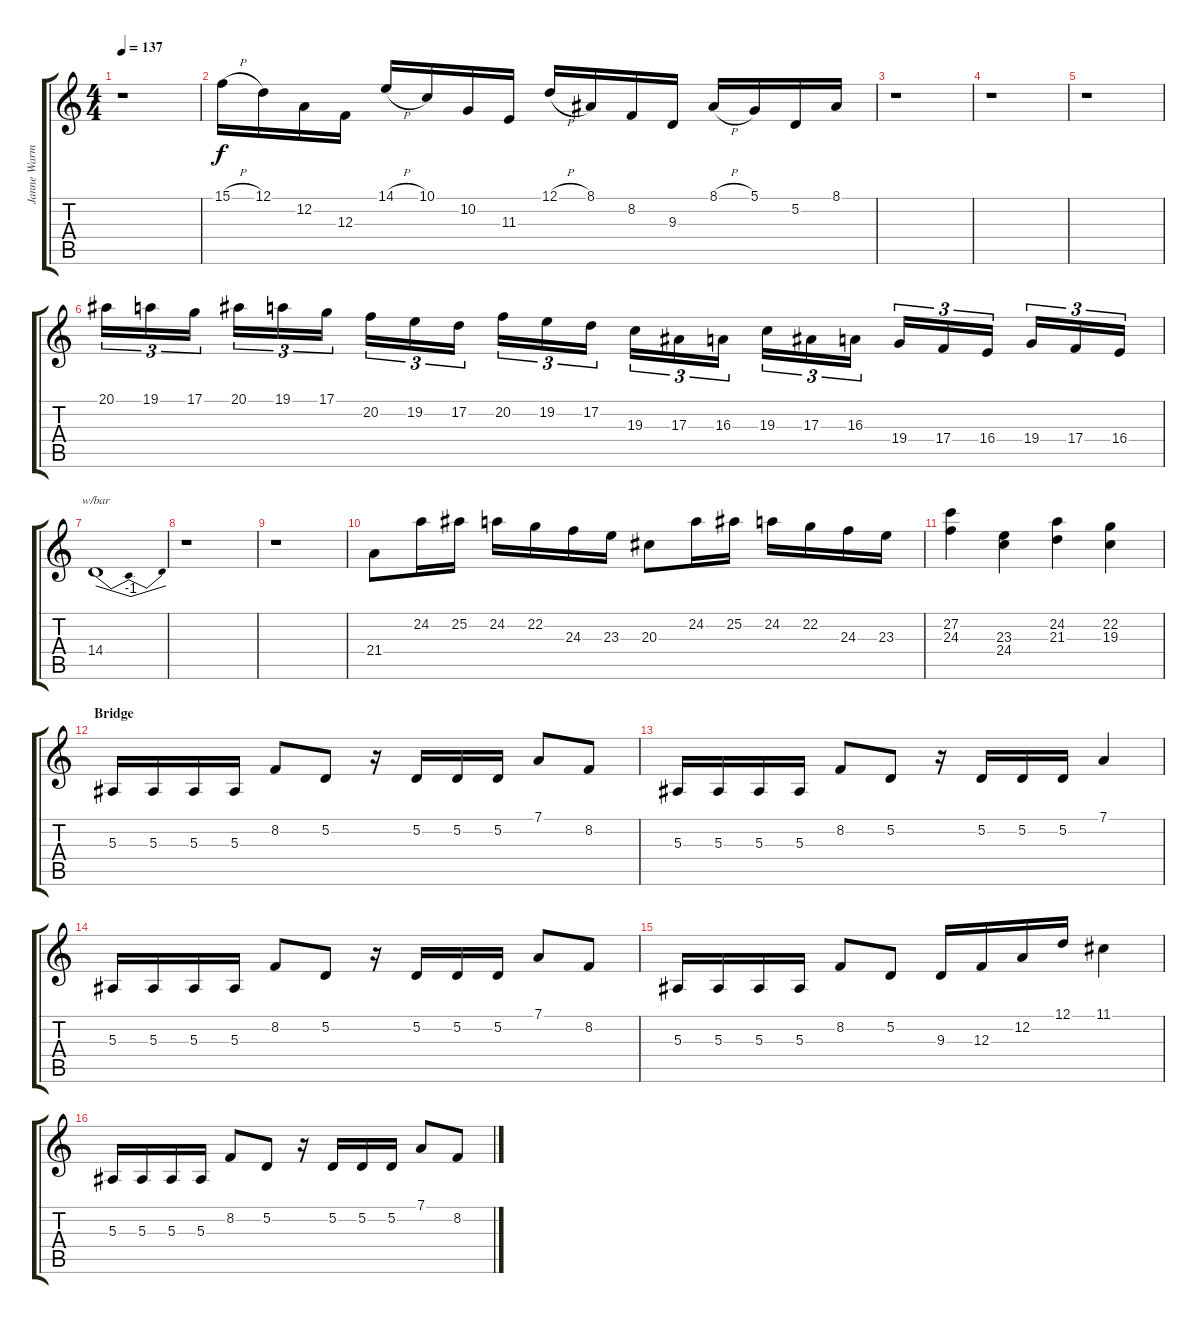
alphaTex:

\track ("Janne Warman" "Janne Warm") {instrument honkytonkpiano}
\staff {score tabs}
\tuning (D4 A3 F3 C3 G2 D2) {hide}
\ts (4 4)
\tempo 137
\clef g2
\ks c
r.1{dy f} |
15.1{h}.16 12.1.16 12.2.16 12.3.16 14.1{h}.16 10.1.16 10.2.16 11.3.16 12.1{h}.16 8.1.16 8.2.16 9.3.16 8.1{h}.16 5.1.16 5.2.16 8.1.16 |
r.1 |
r.1 |
r.1 |
20.1.16{tu (3 2)} 19.1.16{tu (3 2)} 17.1.16{tu (3 2)} 20.1.16{tu (3 2)} 19.1.16{tu (3 2)} 17.1.16{tu (3 2)} 20.2.16{tu (3 2)} 19.2.16{tu (3 2)} 17.2.16{tu (3 2)} 20.2.16{tu (3 2)} 19.2.16{tu (3 2)} 17.2.16{tu (3 2)} 19.3.16{tu (3 2)} 17.3.16{tu (3 2)} 16.3.16{tu (3 2)} 19.3.16{tu (3 2)} 17.3.16{tu (3 2)} 16.3.16{tu (3 2)} 19.4.16{tu (3 2)} 17.4.16{tu (3 2)} 16.4.16{tu (3 2)} 19.4.16{tu (3 2)} 17.4.16{tu (3 2)} 16.4.16{tu (3 2)} |
14.4.1{tbe (dip default 0 0 30 -4 60 0)} |
r.1 |
r.1 |
21.4.8{instrument stringensemble1} 24.2.16 25.2.16 24.2.16 22.2.16 24.3.16 23.3.16 20.3.8 24.2.16 25.2.16 24.2.16 22.2.16 24.3.16 23.3.16 |
(27.2 24.3).4 (23.3 24.4).4 (24.2 21.3).4 (22.2 19.3).4 |
\section ("" "Bridge")
5.3.16{instrument honkytonkpiano} 5.3.16 5.3.16 5.3.16 8.2.8 5.2.8 r.16 5.2.16 5.2.16 5.2.16 7.1.8 8.2.8 |
5.3.16 5.3.16 5.3.16 5.3.16 8.2.8 5.2.8 r.16 5.2.16 5.2.16 5.2.16 7.1.4 |
5.3.16 5.3.16 5.3.16 5.3.16 8.2.8 5.2.8 r.16 5.2.16 5.2.16 5.2.16 7.1.8 8.2.8 |
5.3.16 5.3.16 5.3.16 5.3.16 8.2.8 5.2.8 9.3.16 12.3.16 12.2.16 12.1.16 11.1.4 |
5.3.16 5.3.16 5.3.16 5.3.16 8.2.8 5.2.8 r.16 5.2.16 5.2.16 5.2.16 7.1.8 8.2.8
